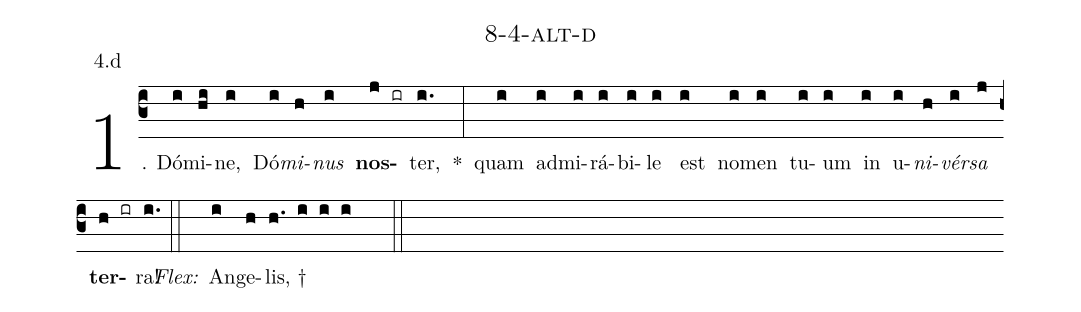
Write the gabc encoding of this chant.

name: 8-4-alt-d;
annotation: 4.d;
%%
(c3)1. Dó(i)mi(hi)ne,(i) Dó(i)<i>mi</i>(h)<i>nus</i>(i) <b>nos</b>(j ir)ter,(i.) *(:) quam(i) ad(i)mi(i)rá(i)bi(i)le(i) est(i) no(i)men(i) tu(i)um(i) in(i) u(i)<i>ni</i>(h)<i>vér</i>(i)<i>sa</i>(j) <b>ter</b>(h ir)ra!(i.) (::)
<i>Flex:</i>()  An(i)ge(h)lis, †(h. i i i  ::)
